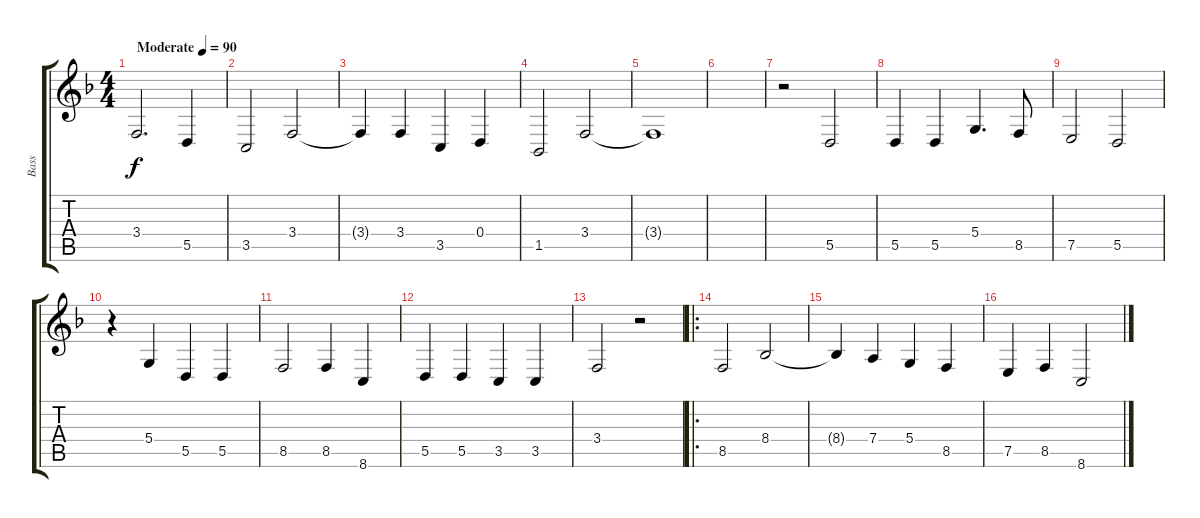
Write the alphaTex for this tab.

\track ("Bass" "Bass") {instrument pad2warm}
\staff {score tabs}
\tuning (E4 B3 G3 D3 A2 E2) {hide}
\ts (4 4)
\tempo (90 "Moderate")
\clef g2
\ks f
3.4.2{d dy f instrument pad2warm} 5.5.4 |
3.5.2 3.4.2 |
3.4{t}.4 3.4.4 3.5.4 0.4.4 |
1.5.2 3.4.2 |
3.4{t}.1 |
|
r.2 5.5.2 |
5.5.4 5.5.4 5.4.4{d} 8.5.8 |
7.5.2 5.5.2 |
r.4 5.4.4 5.5.4 5.5.4 |
8.5.2 8.5.4 8.6.4 |
5.5.4 5.5.4 3.5.4 3.5.4 |
3.4.2 r.2 |
\ro
8.5.2 8.4.2 |
8.4{t}.4 7.4.4 5.4.4 8.5.4 |
7.5.4 8.5.4 8.6.2
